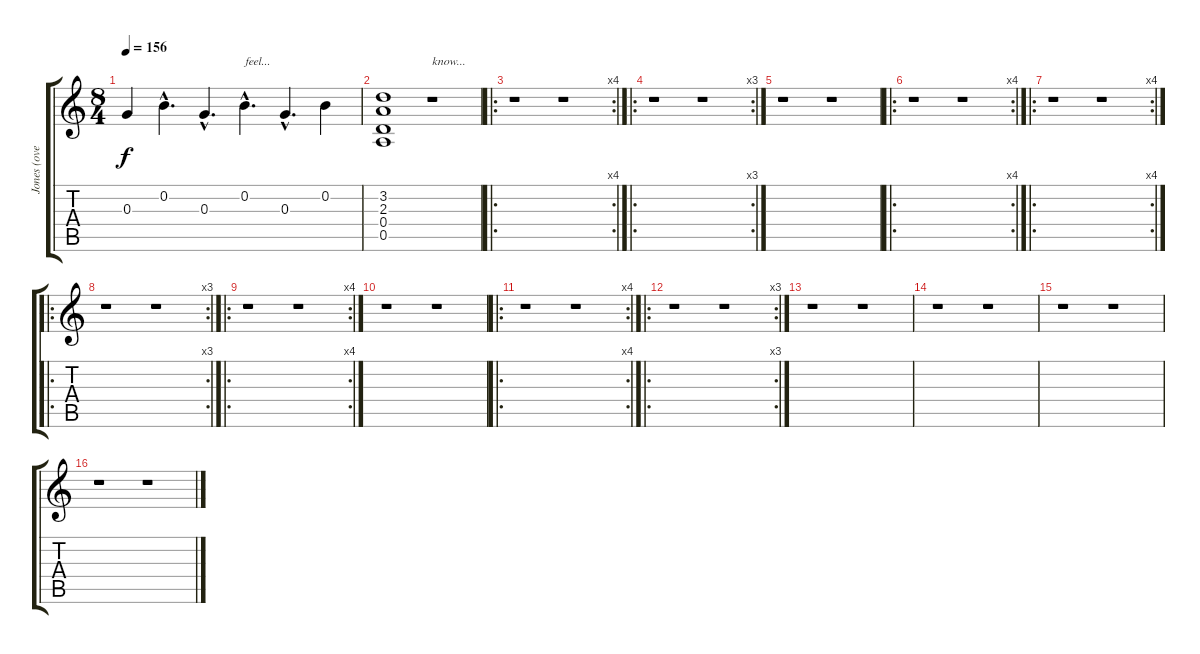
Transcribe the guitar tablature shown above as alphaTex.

\track ("Jones (over dubs)" "Jones (ove") {instrument acousticguitarsteel}
\staff {score tabs}
\tuning (E4 B3 G3 D3 A2 D2) {hide}
\ts (8 4)
\tempo 156
\clef g2
\ks c
0.3.4{dy f} 0.2{hac}.4{d} 0.3{hac}.4{d} 0.2{hac}.4{d txt "feel..."} 0.3{hac}.4{d} 0.2.4 |
(3.2 2.3 0.4 0.5).1 r.1{txt "know..."} |
\ro
\rc 4
r.1 r.1 |
\ro
\rc 3
r.1 r.1 |
r.1 r.1 |
\ro
\rc 4
r.1 r.1 |
\ro
\rc 4
r.1 r.1 |
\ro
\rc 3
r.1 r.1 |
\ro
\rc 4
r.1 r.1 |
r.1 r.1 |
\ro
\rc 4
r.1 r.1 |
\ro
\rc 3
r.1 r.1 |
r.1 r.1 |
r.1 r.1 |
r.1 r.1 |
r.1 r.1
